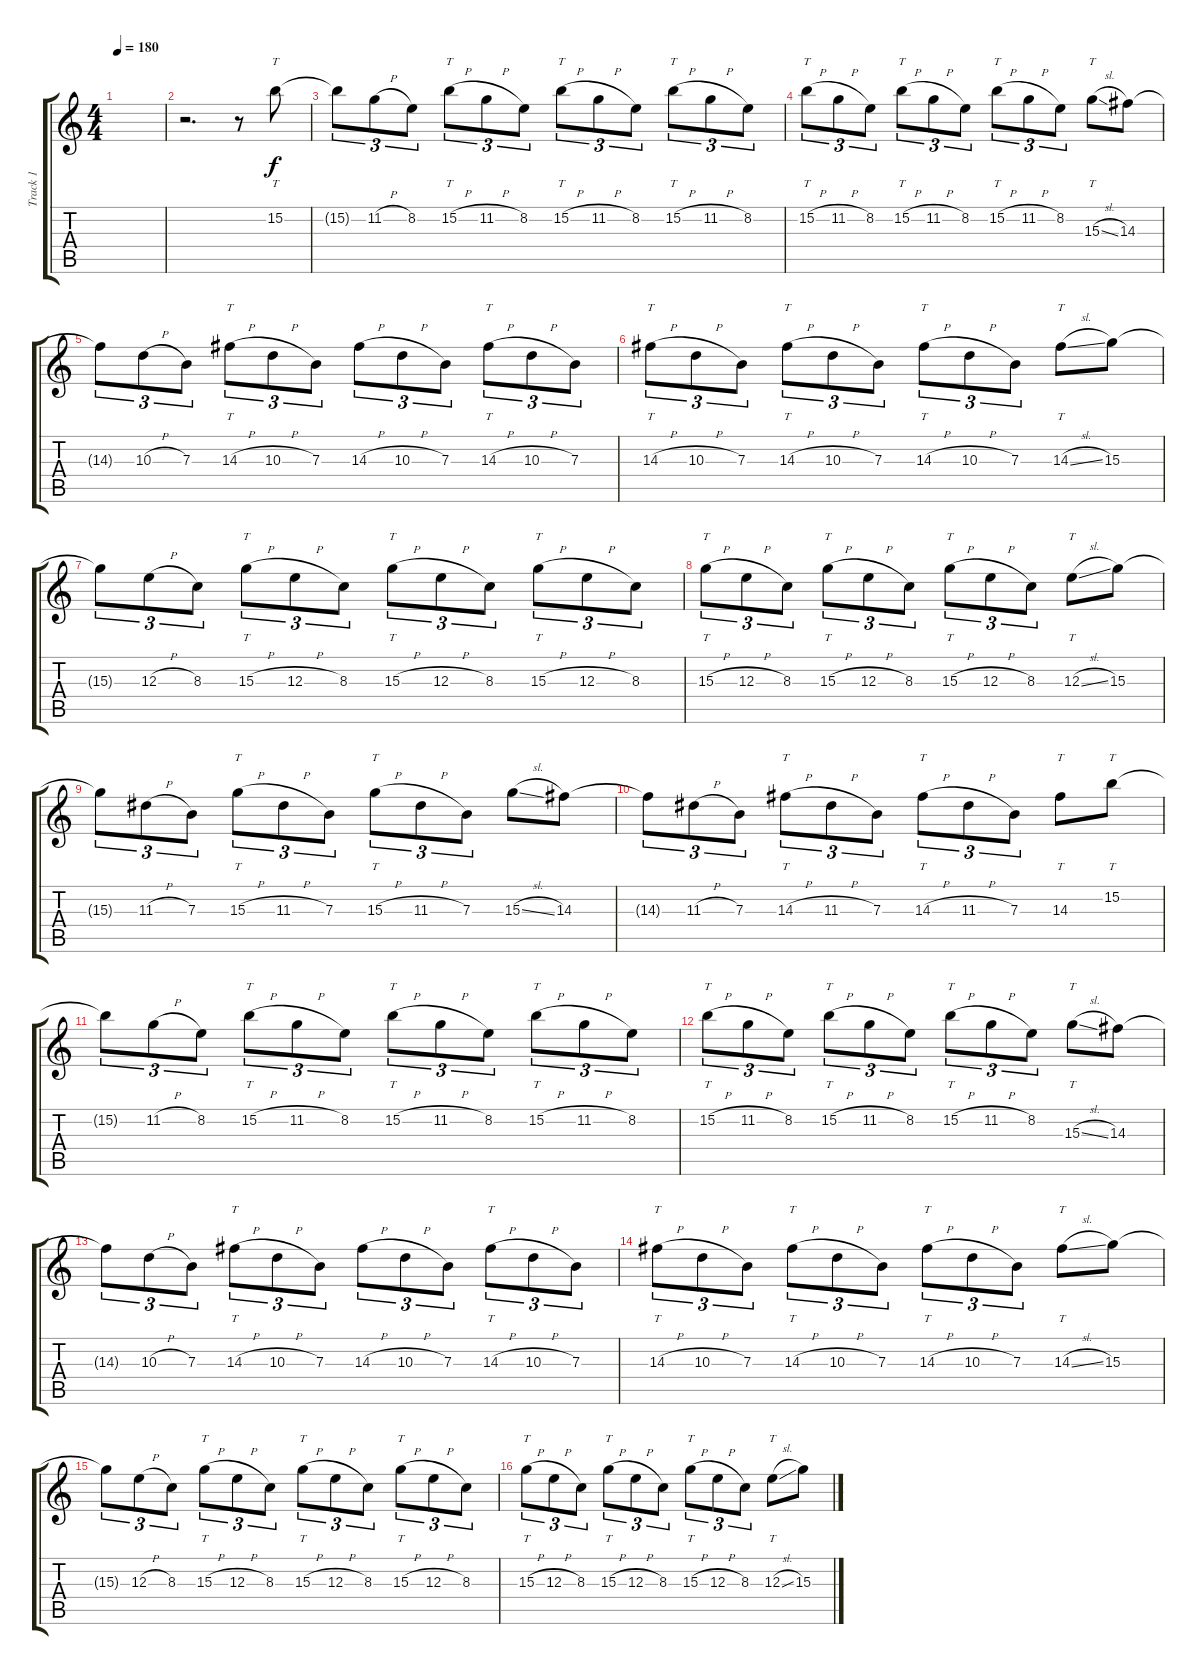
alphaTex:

\track ("Track 1" "Track 1") {instrument distortionguitar}
\staff {score tabs}
\tuning (Db4 Ab3 E3 B2 Gb2 B1) {hide}
\ts (4 4)
\tempo 180
\clef g2
\ks c
|
r.2{d} r.8 15.2.8{tt} |
15.2{t}.8{tu (3 2)} 11.2{h}.8{tu (3 2)} 8.2.8{tu (3 2)} 15.2{h}.8{tt tu (3 2)} 11.2{h}.8{tu (3 2)} 8.2.8{tu (3 2)} 15.2{h}.8{tt tu (3 2)} 11.2{h}.8{tu (3 2)} 8.2.8{tu (3 2)} 15.2{h}.8{tt tu (3 2)} 11.2{h}.8{tu (3 2)} 8.2.8{tu (3 2)} |
15.2{h}.8{tt tu (3 2)} 11.2{h}.8{tu (3 2)} 8.2.8{tu (3 2)} 15.2{h}.8{tt tu (3 2)} 11.2{h}.8{tu (3 2)} 8.2.8{tu (3 2)} 15.2{h}.8{tt tu (3 2)} 11.2{h}.8{tu (3 2)} 8.2.8{tu (3 2)} 15.3{sl}.8{tt} 14.3.8 |
14.3{t}.8{tu (3 2)} 10.3{h}.8{tu (3 2)} 7.3.8{tu (3 2)} 14.3{h}.8{tt tu (3 2)} 10.3{h}.8{tu (3 2)} 7.3.8{tu (3 2)} 14.3{h}.8{tu (3 2)} 10.3{h}.8{tu (3 2)} 7.3.8{tu (3 2)} 14.3{h}.8{tt tu (3 2)} 10.3{h}.8{tu (3 2)} 7.3.8{tu (3 2)} |
14.3{h}.8{tt tu (3 2)} 10.3{h}.8{tu (3 2)} 7.3.8{tu (3 2)} 14.3{h}.8{tt tu (3 2)} 10.3{h}.8{tu (3 2)} 7.3.8{tu (3 2)} 14.3{h}.8{tt tu (3 2)} 10.3{h}.8{tu (3 2)} 7.3.8{tu (3 2)} 14.3{sl}.8{tt} 15.3.8 |
15.3{t}.8{tu (3 2)} 12.3{h}.8{tu (3 2)} 8.3.8{tu (3 2)} 15.3{h}.8{tt tu (3 2)} 12.3{h}.8{tu (3 2)} 8.3.8{tu (3 2)} 15.3{h}.8{tt tu (3 2)} 12.3{h}.8{tu (3 2)} 8.3.8{tu (3 2)} 15.3{h}.8{tt tu (3 2)} 12.3{h}.8{tu (3 2)} 8.3.8{tu (3 2)} |
15.3{h}.8{tt tu (3 2)} 12.3{h}.8{tu (3 2)} 8.3.8{tu (3 2)} 15.3{h}.8{tt tu (3 2)} 12.3{h}.8{tu (3 2)} 8.3.8{tu (3 2)} 15.3{h}.8{tt tu (3 2)} 12.3{h}.8{tu (3 2)} 8.3.8{tu (3 2)} 12.3{sl}.8{tt} 15.3.8 |
15.3{t}.8{tu (3 2)} 11.3{h}.8{tu (3 2)} 7.3.8{tu (3 2)} 15.3{h}.8{tt tu (3 2)} 11.3{h}.8{tu (3 2)} 7.3.8{tu (3 2)} 15.3{h}.8{tt tu (3 2)} 11.3{h}.8{tu (3 2)} 7.3.8{tu (3 2)} 15.3{sl}.8 14.3.8 |
14.3{t}.8{tu (3 2)} 11.3{h}.8{tu (3 2)} 7.3.8{tu (3 2)} 14.3{h}.8{tt tu (3 2)} 11.3{h}.8{tu (3 2)} 7.3.8{tu (3 2)} 14.3{h}.8{tt tu (3 2)} 11.3{h}.8{tu (3 2)} 7.3.8{tu (3 2)} 14.3.8{tt} 15.2.8{tt} |
15.2{t}.8{tu (3 2)} 11.2{h}.8{tu (3 2)} 8.2.8{tu (3 2)} 15.2{h}.8{tt tu (3 2)} 11.2{h}.8{tu (3 2)} 8.2.8{tu (3 2)} 15.2{h}.8{tt tu (3 2)} 11.2{h}.8{tu (3 2)} 8.2.8{tu (3 2)} 15.2{h}.8{tt tu (3 2)} 11.2{h}.8{tu (3 2)} 8.2.8{tu (3 2)} |
15.2{h}.8{tt tu (3 2)} 11.2{h}.8{tu (3 2)} 8.2.8{tu (3 2)} 15.2{h}.8{tt tu (3 2)} 11.2{h}.8{tu (3 2)} 8.2.8{tu (3 2)} 15.2{h}.8{tt tu (3 2)} 11.2{h}.8{tu (3 2)} 8.2.8{tu (3 2)} 15.3{sl}.8{tt} 14.3.8 |
14.3{t}.8{tu (3 2)} 10.3{h}.8{tu (3 2)} 7.3.8{tu (3 2)} 14.3{h}.8{tt tu (3 2)} 10.3{h}.8{tu (3 2)} 7.3.8{tu (3 2)} 14.3{h}.8{tu (3 2)} 10.3{h}.8{tu (3 2)} 7.3.8{tu (3 2)} 14.3{h}.8{tt tu (3 2)} 10.3{h}.8{tu (3 2)} 7.3.8{tu (3 2)} |
14.3{h}.8{tt tu (3 2)} 10.3{h}.8{tu (3 2)} 7.3.8{tu (3 2)} 14.3{h}.8{tt tu (3 2)} 10.3{h}.8{tu (3 2)} 7.3.8{tu (3 2)} 14.3{h}.8{tt tu (3 2)} 10.3{h}.8{tu (3 2)} 7.3.8{tu (3 2)} 14.3{sl}.8{tt} 15.3.8 |
15.3{t}.8{tu (3 2)} 12.3{h}.8{tu (3 2)} 8.3.8{tu (3 2)} 15.3{h}.8{tt tu (3 2)} 12.3{h}.8{tu (3 2)} 8.3.8{tu (3 2)} 15.3{h}.8{tt tu (3 2)} 12.3{h}.8{tu (3 2)} 8.3.8{tu (3 2)} 15.3{h}.8{tt tu (3 2)} 12.3{h}.8{tu (3 2)} 8.3.8{tu (3 2)} |
15.3{h}.8{tt tu (3 2)} 12.3{h}.8{tu (3 2)} 8.3.8{tu (3 2)} 15.3{h}.8{tt tu (3 2)} 12.3{h}.8{tu (3 2)} 8.3.8{tu (3 2)} 15.3{h}.8{tt tu (3 2)} 12.3{h}.8{tu (3 2)} 8.3.8{tu (3 2)} 12.3{sl}.8{tt} 15.3.8
